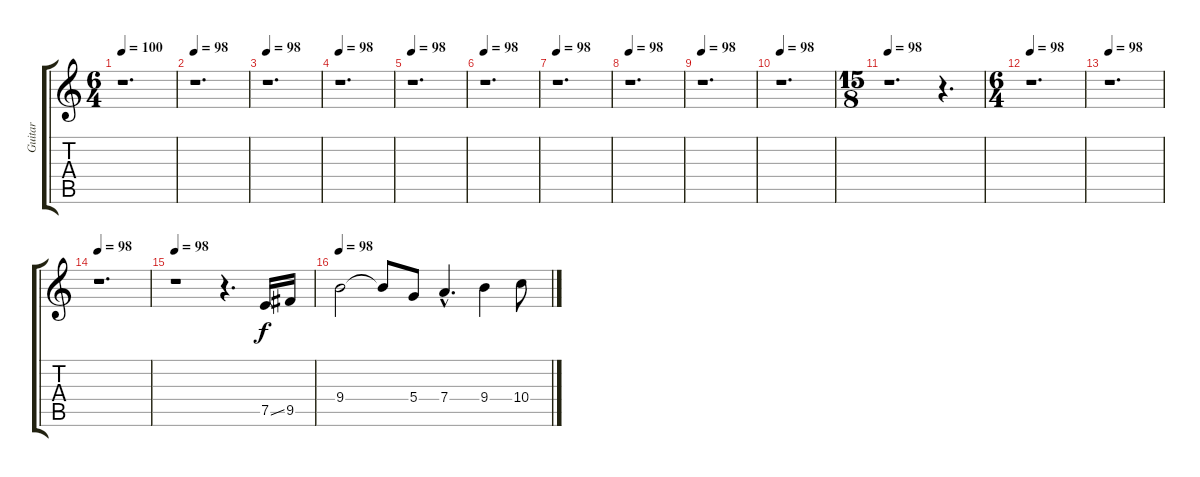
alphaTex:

\track ("Guitar" "Guitar") {instrument overdrivenguitar}
\staff {score tabs}
\tuning (E4 B3 G3 D3 A2 E2) {hide}
\ts (6 4)
\tempo 100
\clef g2
\ks c
r.1{d dy f} |
\tempo 98
r.1{d} |
\tempo 98
r.1{d} |
\tempo 98
r.1{d} |
\tempo 98
r.1{d} |
\tempo 98
r.1{d} |
\tempo 98
r.1{d} |
\tempo 98
r.1{d} |
\tempo 98
r.1{d} |
\tempo 98
r.1{d} |
\ts (15 8)
\tempo 98
r.1{d} r.4{d} |
\ts (6 4)
\tempo 98
r.1{d} |
\tempo 98
r.1{d} |
\tempo 98
r.1{d} |
\tempo 98
r.1 r.4{d} 7.5{ss}.16{instrument electricguitarjazz} 9.5.16 |
\tempo 98
9.4.2{instrument electricguitarjazz} 9.4{t}.8 5.4.8 7.4{hac}.4{d} 9.4.4 10.4.8
